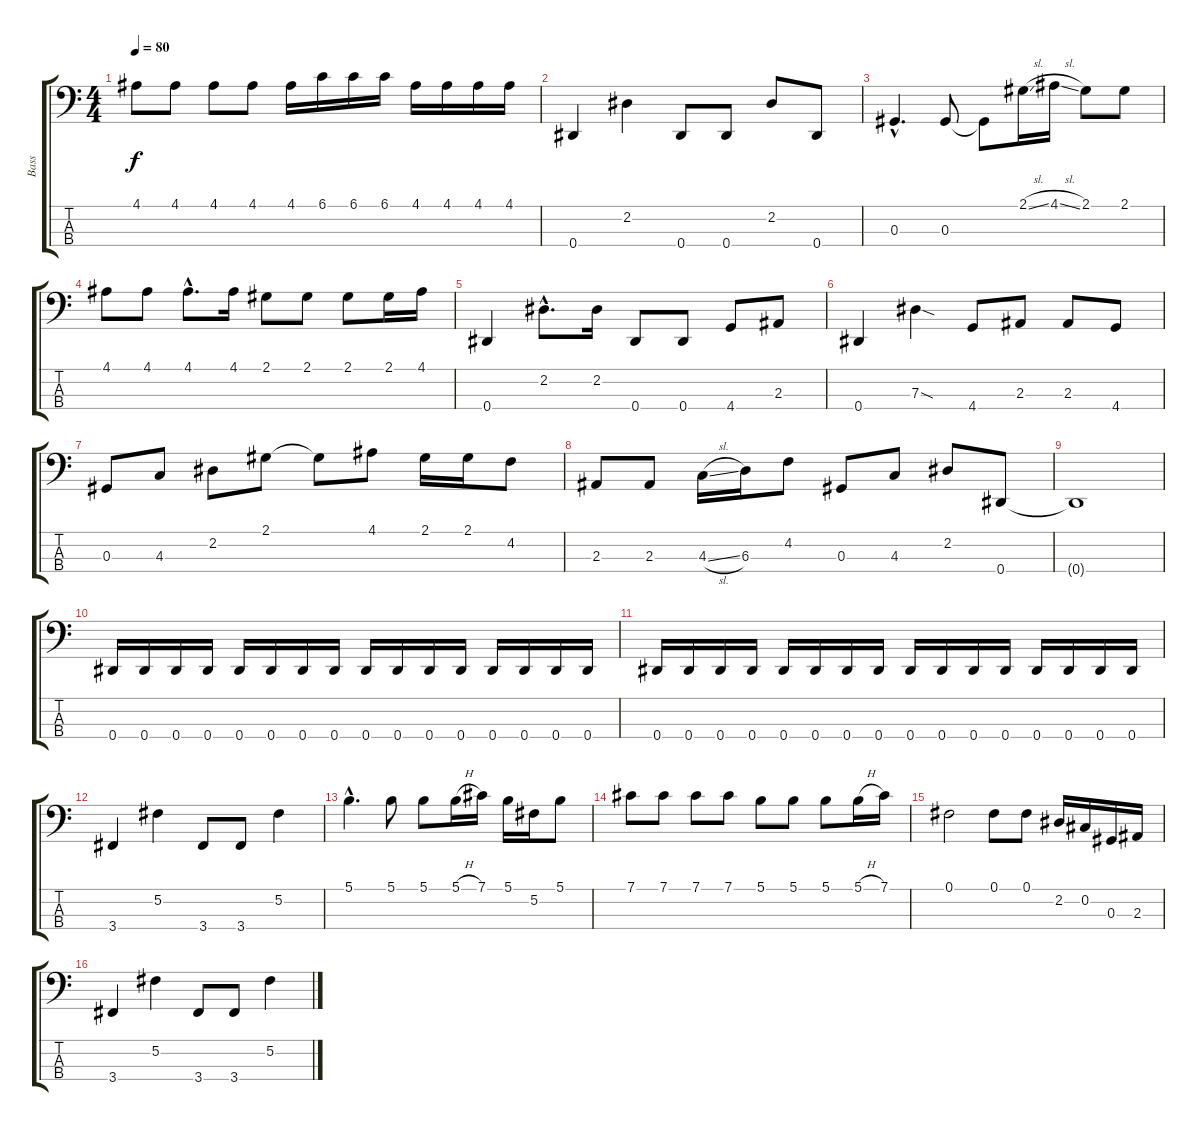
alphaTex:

\track ("Bass" "Bass") {instrument electricbasspick}
\staff {score tabs}
\tuning (Gb2 Db2 Ab1 Eb1) {hide}
\ts (4 4)
\tempo 80
\clef f4
\ks c
4.1.8{dy f} 4.1.8 4.1.8 4.1.8 4.1.16 6.1.16 6.1.16 6.1.16 4.1.16 4.1.16 4.1.16 4.1.16 |
0.4.4 2.2.4 0.4.8 0.4.8 2.2.8 0.4.8 |
0.3{hac}.4{d} 0.3.8 0.3{t}.8 2.1{sl}.16 4.1{sl}.16 2.1.8 2.1.8 |
4.1.8 4.1.8 4.1{hac}.8{d} 4.1.16 2.1.8 2.1.8 2.1.8 2.1.16 4.1.16 |
0.4.4 2.2{hac}.8{d} 2.2.16 0.4.8 0.4.8 4.4.8 2.3.8 |
0.4.4 7.3{sod}.4 4.4.8 2.3.8 2.3.8 4.4.8 |
0.3.8 4.3.8 2.2.8 2.1.8 2.1{t}.8 4.1.8 2.1.16 2.1.16 4.2.8 |
2.3.8 2.3.8 4.3{sl}.16 6.3.16 4.2.8 0.3.8 4.3.8 2.2.8 0.4.8 |
0.4{t}.1 |
0.4.16 0.4.16 0.4.16 0.4.16 0.4.16 0.4.16 0.4.16 0.4.16 0.4.16 0.4.16 0.4.16 0.4.16 0.4.16 0.4.16 0.4.16 0.4.16 |
0.4.16 0.4.16 0.4.16 0.4.16 0.4.16 0.4.16 0.4.16 0.4.16 0.4.16 0.4.16 0.4.16 0.4.16 0.4.16 0.4.16 0.4.16 0.4.16 |
3.4.4 5.2.4 3.4.8 3.4.8 5.2.4 |
5.1{hac}.4{d} 5.1.8 5.1.8 5.1{h}.16 7.1.16 5.1.16 5.2.16 5.1.8 |
7.1.8 7.1.8 7.1.8 7.1.8 5.1.8 5.1.8 5.1.8 5.1{h}.16 7.1.16 |
0.1.2 0.1.8 0.1.8 2.2.16 0.2.16 0.3.16 2.3.16 |
3.4.4 5.2.4 3.4.8 3.4.8 5.2.4
